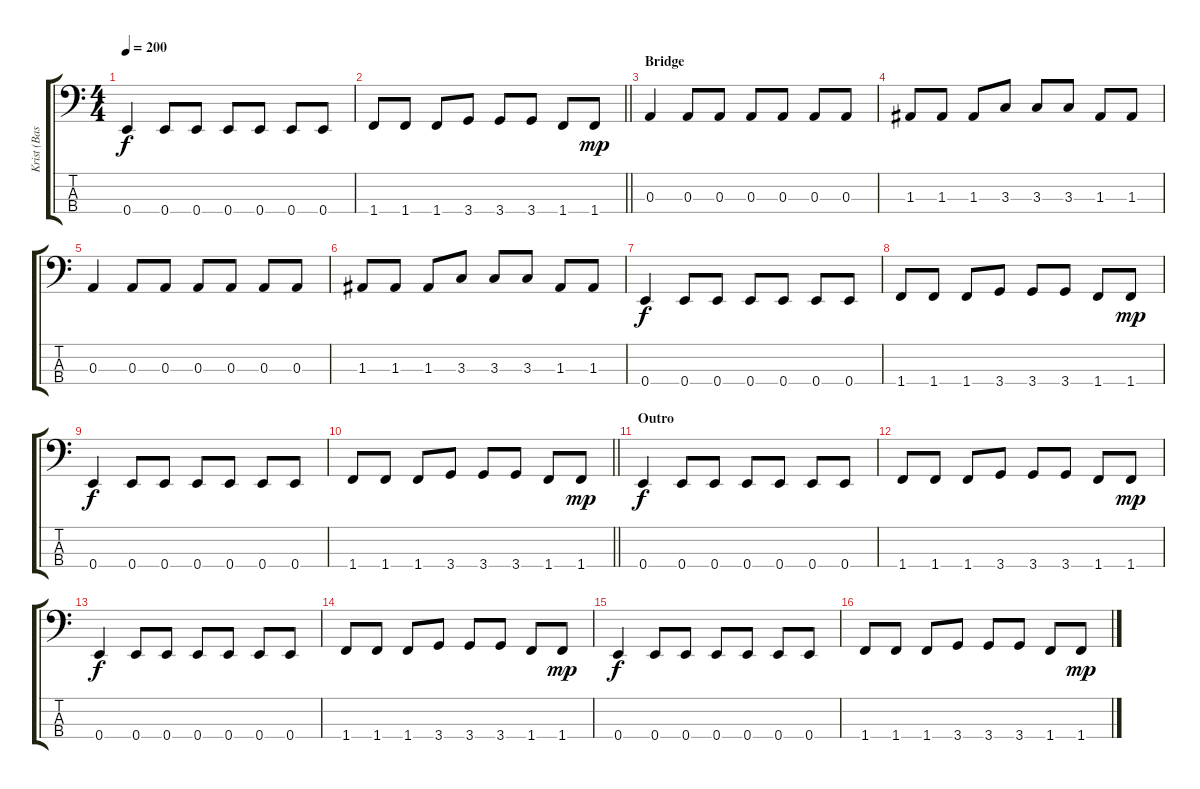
\track ("Krist (Bass)" "Krist (Bas") {instrument electricbasspick}
\staff {score tabs}
\tuning (G2 D2 A1 E1) {hide}
\ts (4 4)
\tempo 200
\clef f4
\ks c
0.4.4{dy f} 0.4.8 0.4.8 0.4.8 0.4.8 0.4.8 0.4.8 |
\barLineRight lightlight
1.4.8 1.4.8 1.4.8 3.4.8 3.4.8 3.4.8 1.4.8 1.4.8{dy mp} |
\section ("" "Bridge")
0.3.4 0.3.8 0.3.8 0.3.8 0.3.8 0.3.8 0.3.8 |
1.3.8 1.3.8 1.3.8 3.3.8 3.3.8 3.3.8 1.3.8 1.3.8 |
0.3.4 0.3.8 0.3.8 0.3.8 0.3.8 0.3.8 0.3.8 |
1.3.8 1.3.8 1.3.8 3.3.8 3.3.8 3.3.8 1.3.8 1.3.8 |
0.4.4{dy f} 0.4.8 0.4.8 0.4.8 0.4.8 0.4.8 0.4.8 |
1.4.8 1.4.8 1.4.8 3.4.8 3.4.8 3.4.8 1.4.8 1.4.8{dy mp} |
0.4.4{dy f} 0.4.8 0.4.8 0.4.8 0.4.8 0.4.8 0.4.8 |
\barLineRight lightlight
1.4.8 1.4.8 1.4.8 3.4.8 3.4.8 3.4.8 1.4.8 1.4.8{dy mp} |
\section ("" "Outro")
0.4.4{dy f} 0.4.8 0.4.8 0.4.8 0.4.8 0.4.8 0.4.8 |
1.4.8 1.4.8 1.4.8 3.4.8 3.4.8 3.4.8 1.4.8 1.4.8{dy mp} |
0.4.4{dy f} 0.4.8 0.4.8 0.4.8 0.4.8 0.4.8 0.4.8 |
1.4.8 1.4.8 1.4.8 3.4.8 3.4.8 3.4.8 1.4.8 1.4.8{dy mp} |
0.4.4{dy f} 0.4.8 0.4.8 0.4.8 0.4.8 0.4.8 0.4.8 |
1.4.8 1.4.8 1.4.8 3.4.8 3.4.8 3.4.8 1.4.8 1.4.8{dy mp}
